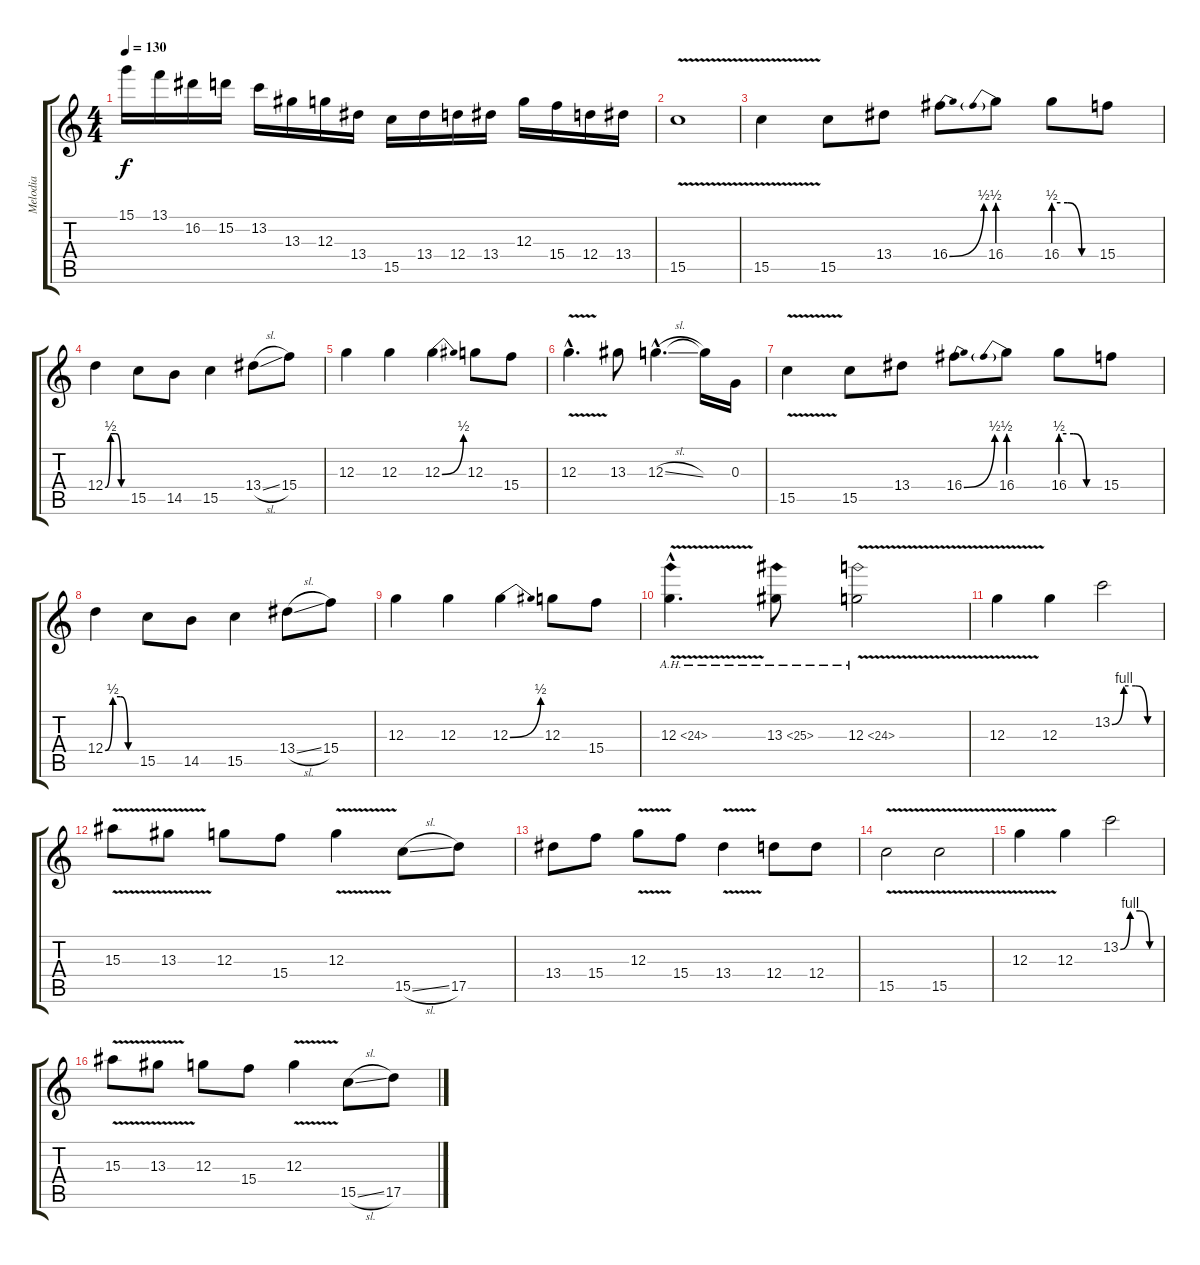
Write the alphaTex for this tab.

\track ("Melodia" "Melodia") {instrument distortionguitar}
\staff {score tabs}
\tuning (E4 B3 G3 D3 A2 E2) {hide}
\ts (4 4)
\tempo 130
\clef g2
\ks c
15.1.16{dy f instrument distortionguitar} 13.1.16 16.2.16 15.2.16 13.2.16 13.3.16 12.3.16 13.4.16 15.5.16 13.4.16 12.4.16 13.4.16 12.3.16 15.4.16 12.4.16 13.4.16 |
15.5{v}.1 |
15.5{v}.4 15.5.8 13.4.8 16.4{be (bend 0 0 60 2)}.8 16.4{be (prebend 0 2 60 2)}.8 16.4{be (custom 0 2 20 2 40 0 60 0)}.8 15.4.8 |
12.4{be (custom 0 0 15 2 30 2 45 0 60 0)}.4 15.5.8 14.5.8 15.5.4 13.4{sl}.8 15.4.8 |
12.3.4 12.3.4 12.3{be (bend 0 0 60 2)}.4 12.3.8 15.4.8 |
12.3{v hac}.4{d} 13.3.8 12.3{sl hac}.4{d} 12.3{t}.16 0.3.16 |
15.5{v}.4 15.5.8 13.4.8 16.4{be (bend 0 0 60 2)}.8 16.4{be (prebend 0 2 60 2)}.8 16.4{be (custom 0 2 20 2 40 0 60 0)}.8 15.4.8 |
12.4{be (custom 0 0 15 2 30 2 45 0 60 0)}.4 15.5.8 14.5.8 15.5.4 13.4{sl}.8 15.4.8 |
12.3.4 12.3.4 12.3{be (bend 0 0 60 2)}.4 12.3.8 15.4.8 |
12.3{ah 12 v hac}.4{d} 13.3{ah 12}.8 12.3{ah 12 v}.2 |
12.3{v}.4 12.3.4 13.2{be (custom 0 0 15 4 30 4 45 0 60 0)}.2 |
15.3{v}.8 13.3{v}.8 12.3.8 15.4.8 12.3{v}.4 15.5{sl}.8 17.5.8 |
13.4.8 15.4.8 12.3{v}.8 15.4.8 13.4{v}.4 12.4.8 12.4.8 |
15.5{v}.2 15.5{v}.2 |
12.3{v}.4 12.3.4 13.2{be (custom 0 0 15 4 30 4 45 0 60 0)}.2 |
15.3{v}.8 13.3{v}.8 12.3.8 15.4.8 12.3{v}.4 15.5{sl}.8 17.5.8
